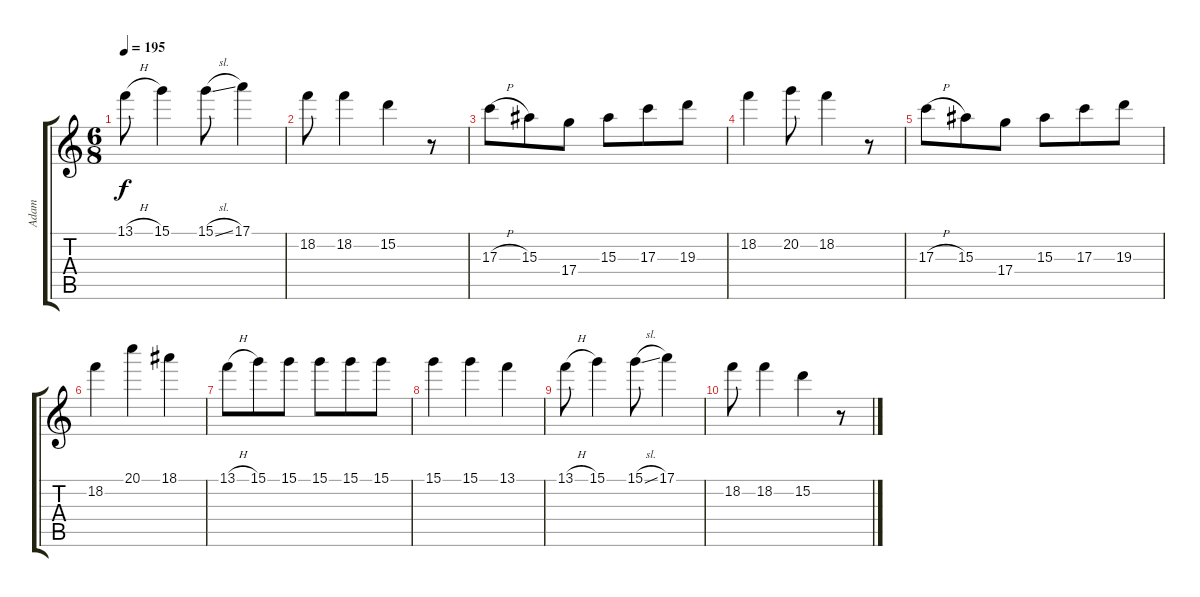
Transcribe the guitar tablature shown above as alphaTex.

\track ("Adam" "Adam") {instrument distortionguitar}
\staff {score tabs}
\tuning (E4 B3 G3 D3 A2 D2) {hide}
\ts (6 8)
\tempo 195
\clef g2
\ks c
13.1{h}.8{dy f} 15.1.4 15.1{sl}.8 17.1.4 |
18.2.8 18.2.4 15.2.4 r.8 |
17.3{h}.8 15.3.8 17.4.8 15.3.8 17.3.8 19.3.8 |
18.2.4 20.2.8 18.2.4 r.8 |
17.3{h}.8 15.3.8 17.4.8 15.3.8 17.3.8 19.3.8 |
18.2.4 20.1.4 18.1.4 |
13.1{h}.8 15.1.8 15.1.8 15.1.8 15.1.8 15.1.8 |
15.1.4 15.1.4 13.1.4 |
13.1{h}.8 15.1.4 15.1{sl}.8 17.1.4 |
18.2.8 18.2.4 15.2.4 r.8
